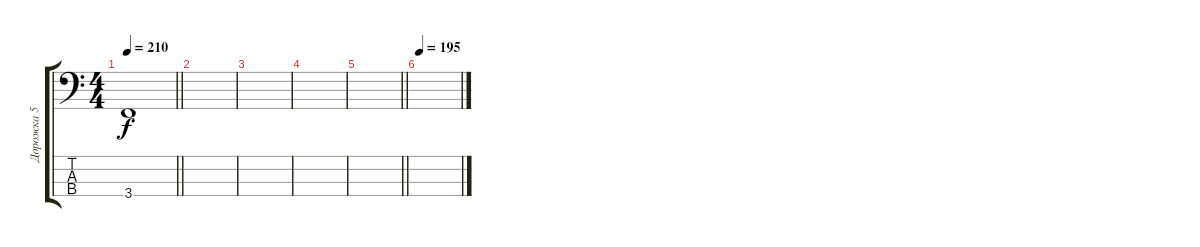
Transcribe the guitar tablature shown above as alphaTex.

\track ("Дорожка 5" "Дорожка 5") {instrument electricbassfinger}
\staff {score tabs}
\tuning (G2 D2 A1 D1) {hide}
\ts (4 4)
\tempo 210
\clef f4
\barLineRight lightlight
\ks c
3.4{t}.1{dy f} |
|
|
|
\barLineRight lightlight
|
\section ("" "")
\tempo 195
